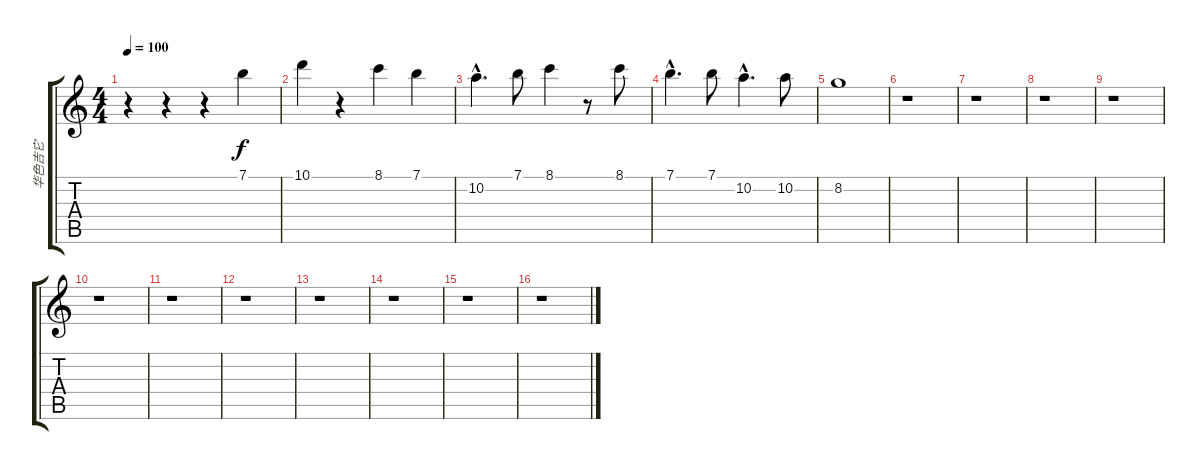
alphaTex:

\track ("华色吉它" "华色吉它") {instrument overdrivenguitar}
\staff {score tabs}
\tuning (E4 B3 G3 D3 A2 E2) {hide}
\ts (4 4)
\tempo 100
\clef g2
\ks c
r.4{dy f instrument overdrivenguitar} r.4 r.4 7.1.4 |
10.1.4 r.4 8.1.4 7.1.4 |
10.2{hac}.4{d} 7.1.8 8.1.4 r.8 8.1.8 |
7.1{hac}.4{d} 7.1.8 10.2{hac}.4{d} 10.2.8 |
8.2.1 |
r.1 |
r.1 |
r.1 |
r.1 |
r.1 |
r.1 |
r.1 |
r.1 |
r.1 |
r.1 |
r.1
